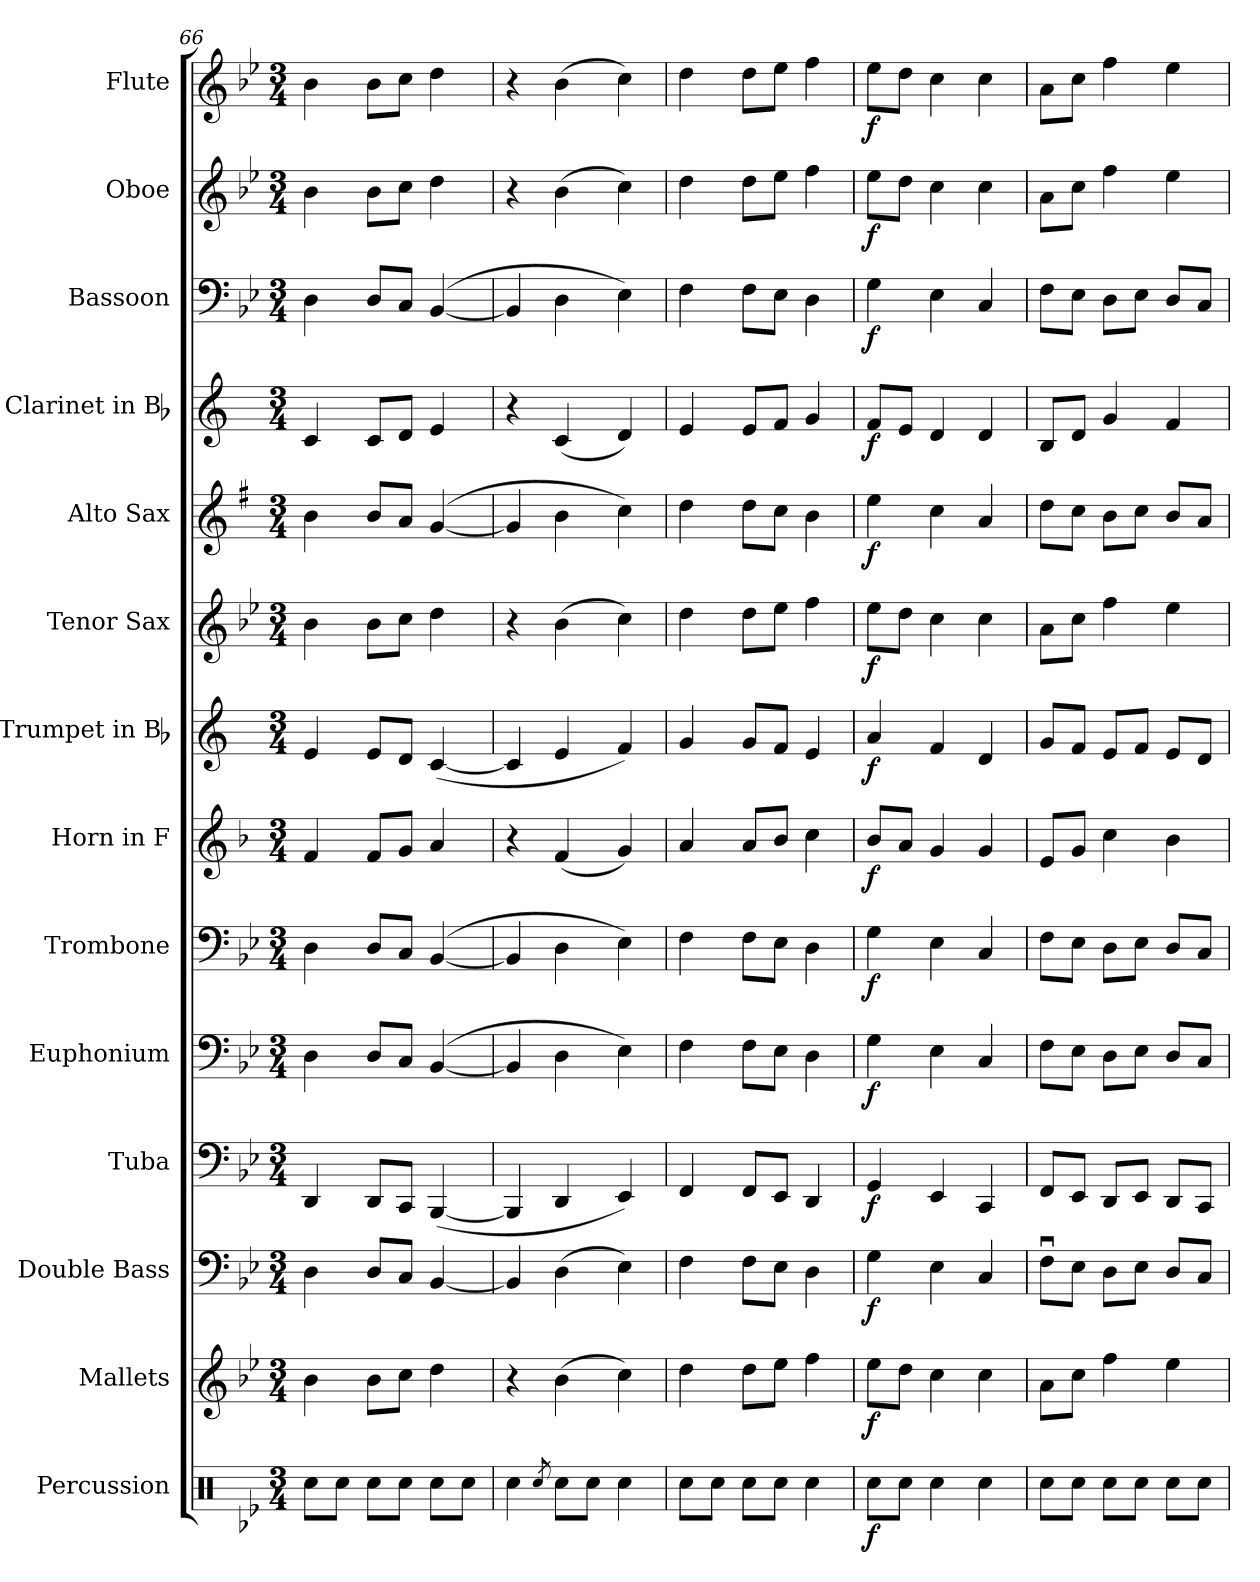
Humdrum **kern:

**kern	**dynam	**kern	**dynam	**kern	**dynam	**kern	**dynam	**kern	**dynam	**kern	**dynam	**kern	**dynam	**kern	**dynam	**kern	**dynam	**kern	**dynam	**kern	**dynam	**kern	**dynam	**kern	**dynam	**kern	**dynam
*part14	*part14	*part13	*part13	*part12	*part12	*part11	*part11	*part10	*part10	*part9	*part9	*part8	*part8	*part7	*part7	*part6	*part6	*part5	*part5	*part4	*part4	*part3	*part3	*part2	*part2	*part1	*part1
*staff14	*staff14	*staff13	*staff13	*staff12	*staff12	*staff11	*staff11	*staff10	*staff10	*staff9	*staff9	*staff8	*staff8	*staff7	*staff7	*staff6	*staff6	*staff5	*staff5	*staff4	*staff4	*staff3	*staff3	*staff2	*staff2	*staff1	*staff1
*I"Percussion	*	*I"Mallets	*	*I"Double Bass	*	*I"Tuba	*	*I"Euphonium	*	*I"Trombone	*	*I"Horn in F	*	*I"Trumpet in Bb	*	*I"Tenor Sax	*	*I"Alto Sax	*	*I"Clarinet in Bb	*	*I"Bassoon	*	*I"Oboe	*	*I"Flute	*
*I'Perc.	*	*I'Mal.	*	*I'D.B.	*	*I'Tuba	*	*I'Euph.	*	*I'Tbn.	*	*I'Hn.	*	*	*	*I'T. Sx.	*	*I'A. Sx.	*	*	*	*I'Bsn.	*	*I'Ob.	*	*I'Fl.	*
*clefX	*	*clefG2	*	*clefF4	*	*clefF4	*	*clefF4	*	*clefF4	*	*clefG2	*	*clefG2	*	*clefG2	*	*clefG2	*	*clefG2	*	*clefF4	*	*clefG2	*	*clefG2	*
*	*	*	*	*ITrd7c12	*	*	*	*	*	*	*	*ITrd4c7	*	*ITrd1c2	*	*ITrd8c14	*	*ITrd5c9	*	*ITrd1c2	*	*	*	*	*	*	*
*k[b-e-]	*	*k[b-e-]	*	*k[b-e-]	*	*k[b-e-]	*	*k[b-e-]	*	*k[b-e-]	*	*k[b-e-]	*	*k[b-e-]	*	*k[b-e-]	*	*k[b-e-]	*	*k[b-e-]	*	*k[b-e-]	*	*k[b-e-]	*	*k[b-e-]	*
*B-:	*	*B-:	*	*B-:	*	*B-:	*	*B-:	*	*B-:	*	*B-:	*	*B-:	*	*B-:	*	*B-:	*	*B-:	*	*B-:	*	*B-:	*	*B-:	*
*M3/4	*	*M3/4	*	*M3/4	*	*M3/4	*	*M3/4	*	*M3/4	*	*M3/4	*	*M3/4	*	*M3/4	*	*M3/4	*	*M3/4	*	*M3/4	*	*M3/4	*	*M3/4	*
=66	=66	=66	=66	=66	=66	=66	=66	=66	=66	=66	=66	=66	=66	=66	=66	=66	=66	=66	=66	=66	=66	=66	=66	=66	=66	=66	=66
8Rcc\L	.	4b-\	.	4DD\	.	4DD/	.	4D\	.	4D\	.	4B-/	.	4d/	.	4B-\	.	4d\	.	4B-/	.	4D\	.	4b-\	.	4b-\	.
8Rcc\J	.	.	.	.	.	.	.	.	.	.	.	.	.	.	.	.	.	.	.	.	.	.	.	.	.	.	.
8Rcc\L	.	8b-\L	.	8DD/L	.	8DD/L	.	8D/L	.	8D/L	.	8B-/L	.	8d/L	.	8B-\L	.	8d/L	.	8B-/L	.	8D/L	.	8b-\L	.	8b-\L	.
8Rcc\J	.	8cc\J	.	8CC/J	.	8CC/J	.	8C/J	.	8C/J	.	8c/J	.	8c/J	.	8c\J	.	8c/J	.	8c/J	.	8C/J	.	8cc\J	.	8cc\J	.
8Rcc\L	.	4dd\	.	[4BBB-/	.	(<[4BBB-/	.	([4BB-/	.	([4BB-/	.	4d/	.	(<[4B-/	.	4d\	.	([4B-/	.	4d/	.	([4BB-/	.	4dd\	.	4dd\	.
8Rcc\J	.	.	.	.	.	.	.	.	.	.	.	.	.	.	.	.	.	.	.	.	.	.	.	.	.	.	.
=67	=67	=67	=67	=67	=67	=67	=67	=67	=67	=67	=67	=67	=67	=67	=67	=67	=67	=67	=67	=67	=67	=67	=67	=67	=67	=67	=67
4Rcc\	.	4r	.	4BBB-/]	.	4BBB-/]	.	4BB-/]	.	4BB-/]	.	4r	.	4B-/]	.	4r	.	4B-/]	.	4r	.	4BB-/]	.	4r	.	4r	.
8qRcc/	.	.	.	.	.	.	.	.	.	.	.	.	.	.	.	.	.	.	.	.	.	.	.	.	.	.	.
8Rcc\L	.	(>4b-\	.	(>4DD\	.	4DD/	.	4D\	.	4D\	.	(<4B-/	.	4d/	.	(>4B-\	.	4d\	.	(<4B-/	.	4D\	.	(>4b-\	.	(>4b-\	.
8Rcc\J	.	.	.	.	.	.	.	.	.	.	.	.	.	.	.	.	.	.	.	.	.	.	.	.	.	.	.
4Rcc\	.	4cc\)	.	4EE-\)	.	4EE-/)	.	4E-\)	.	4E-\)	.	4c/)	.	4e-/)	.	4c\)	.	4e-\)	.	4c/)	.	4E-\)	.	4cc\)	.	4cc\)	.
=68	=68	=68	=68	=68	=68	=68	=68	=68	=68	=68	=68	=68	=68	=68	=68	=68	=68	=68	=68	=68	=68	=68	=68	=68	=68	=68	=68
8Rcc\L	.	4dd\	.	4FF\	.	4FF/	.	4F\	.	4F\	.	4d/	.	4f/	.	4d\	.	4f\	.	4d/	.	4F\	.	4dd\	.	4dd\	.
8Rcc\J	.	.	.	.	.	.	.	.	.	.	.	.	.	.	.	.	.	.	.	.	.	.	.	.	.	.	.
8Rcc\L	.	8dd\L	.	8FF\L	.	8FF/L	.	8F\L	.	8F\L	.	8d/L	.	8f/L	.	8d\L	.	8f\L	.	8d/L	.	8F\L	.	8dd\L	.	8dd\L	.
8Rcc\J	.	8ee-\J	.	8EE-\J	.	8EE-/J	.	8E-\J	.	8E-\J	.	8e-/J	.	8e-/J	.	8e-\J	.	8e-\J	.	8e-/J	.	8E-\J	.	8ee-\J	.	8ee-\J	.
4Rcc\	.	4ff\	.	4DD\	.	4DD/	.	4D\	.	4D\	.	4f\	.	4d/	.	4f\	.	4d\	.	4f/	.	4D\	.	4ff\	.	4ff\	.
=69	=69	=69	=69	=69	=69	=69	=69	=69	=69	=69	=69	=69	=69	=69	=69	=69	=69	=69	=69	=69	=69	=69	=69	=69	=69	=69	=69
!	!LO:DY:b	!	!LO:DY:b	!	!LO:DY:b	!	!LO:DY:b	!	!LO:DY:b	!	!LO:DY:b	!	!LO:DY:b	!	!LO:DY:b	!	!LO:DY:b	!	!LO:DY:b	!	!LO:DY:b	!	!LO:DY:b	!	!LO:DY:b	!	!LO:DY:b
8Rcc\L	f	8ee-\L	f	4GG\	f	4GG/	f	4G\	f	4G\	f	8e-/L	f	4g/	f	8e-\L	f	4g\	f	8e-/L	f	4G\	f	8ee-\L	f	8ee-\L	f
8Rcc\J	.	8dd\J	.	.	.	.	.	.	.	.	.	8d/J	.	.	.	8d\J	.	.	.	8d/J	.	.	.	8dd\J	.	8dd\J	.
4Rcc\	.	4cc\	.	4EE-\	.	4EE-/	.	4E-\	.	4E-\	.	4c/	.	4e-/	.	4c\	.	4e-\	.	4c/	.	4E-\	.	4cc\	.	4cc\	.
4Rcc\	.	4cc\	.	4CC/	.	4CC/	.	4C/	.	4C/	.	4c/	.	4c/	.	4c\	.	4c/	.	4c/	.	4C/	.	4cc\	.	4cc\	.
=70	=70	=70	=70	=70	=70	=70	=70	=70	=70	=70	=70	=70	=70	=70	=70	=70	=70	=70	=70	=70	=70	=70	=70	=70	=70	=70	=70
8Rcc\L	.	8a\L	.	8FFu>\L	.	8FF/L	.	8F\L	.	8F\L	.	8A/L	.	8f/L	.	8A\L	.	8f\L	.	8A/L	.	8F\L	.	8a\L	.	8a\L	.
8Rcc\J	.	8cc\J	.	8EE-\J	.	8EE-/J	.	8E-\J	.	8E-\J	.	8c/J	.	8e-/J	.	8c\J	.	8e-\J	.	8c/J	.	8E-\J	.	8cc\J	.	8cc\J	.
8Rcc\L	.	4ff\	.	8DD\L	.	8DD/L	.	8D\L	.	8D\L	.	4f\	.	8d/L	.	4f\	.	8d\L	.	4f/	.	8D\L	.	4ff\	.	4ff\	.
8Rcc\J	.	.	.	8EE-\J	.	8EE-/J	.	8E-\J	.	8E-\J	.	.	.	8e-/J	.	.	.	8e-\J	.	.	.	8E-\J	.	.	.	.	.
8Rcc\L	.	4ee-\	.	8DD/L	.	8DD/L	.	8D/L	.	8D/L	.	4e-\	.	8d/L	.	4e-\	.	8d/L	.	4e-/	.	8D/L	.	4ee-\	.	4ee-\	.
8Rcc\J	.	.	.	8CC/J	.	8CC/J	.	8C/J	.	8C/J	.	.	.	8c/J	.	.	.	8c/J	.	.	.	8C/J	.	.	.	.	.
=	=	=	=	=	=	=	=	=	=	=	=	=	=	=	=	=	=	=	=	=	=	=	=	=	=	=	=
*-	*-	*-	*-	*-	*-	*-	*-	*-	*-	*-	*-	*-	*-	*-	*-	*-	*-	*-	*-	*-	*-	*-	*-	*-	*-	*-	*-
